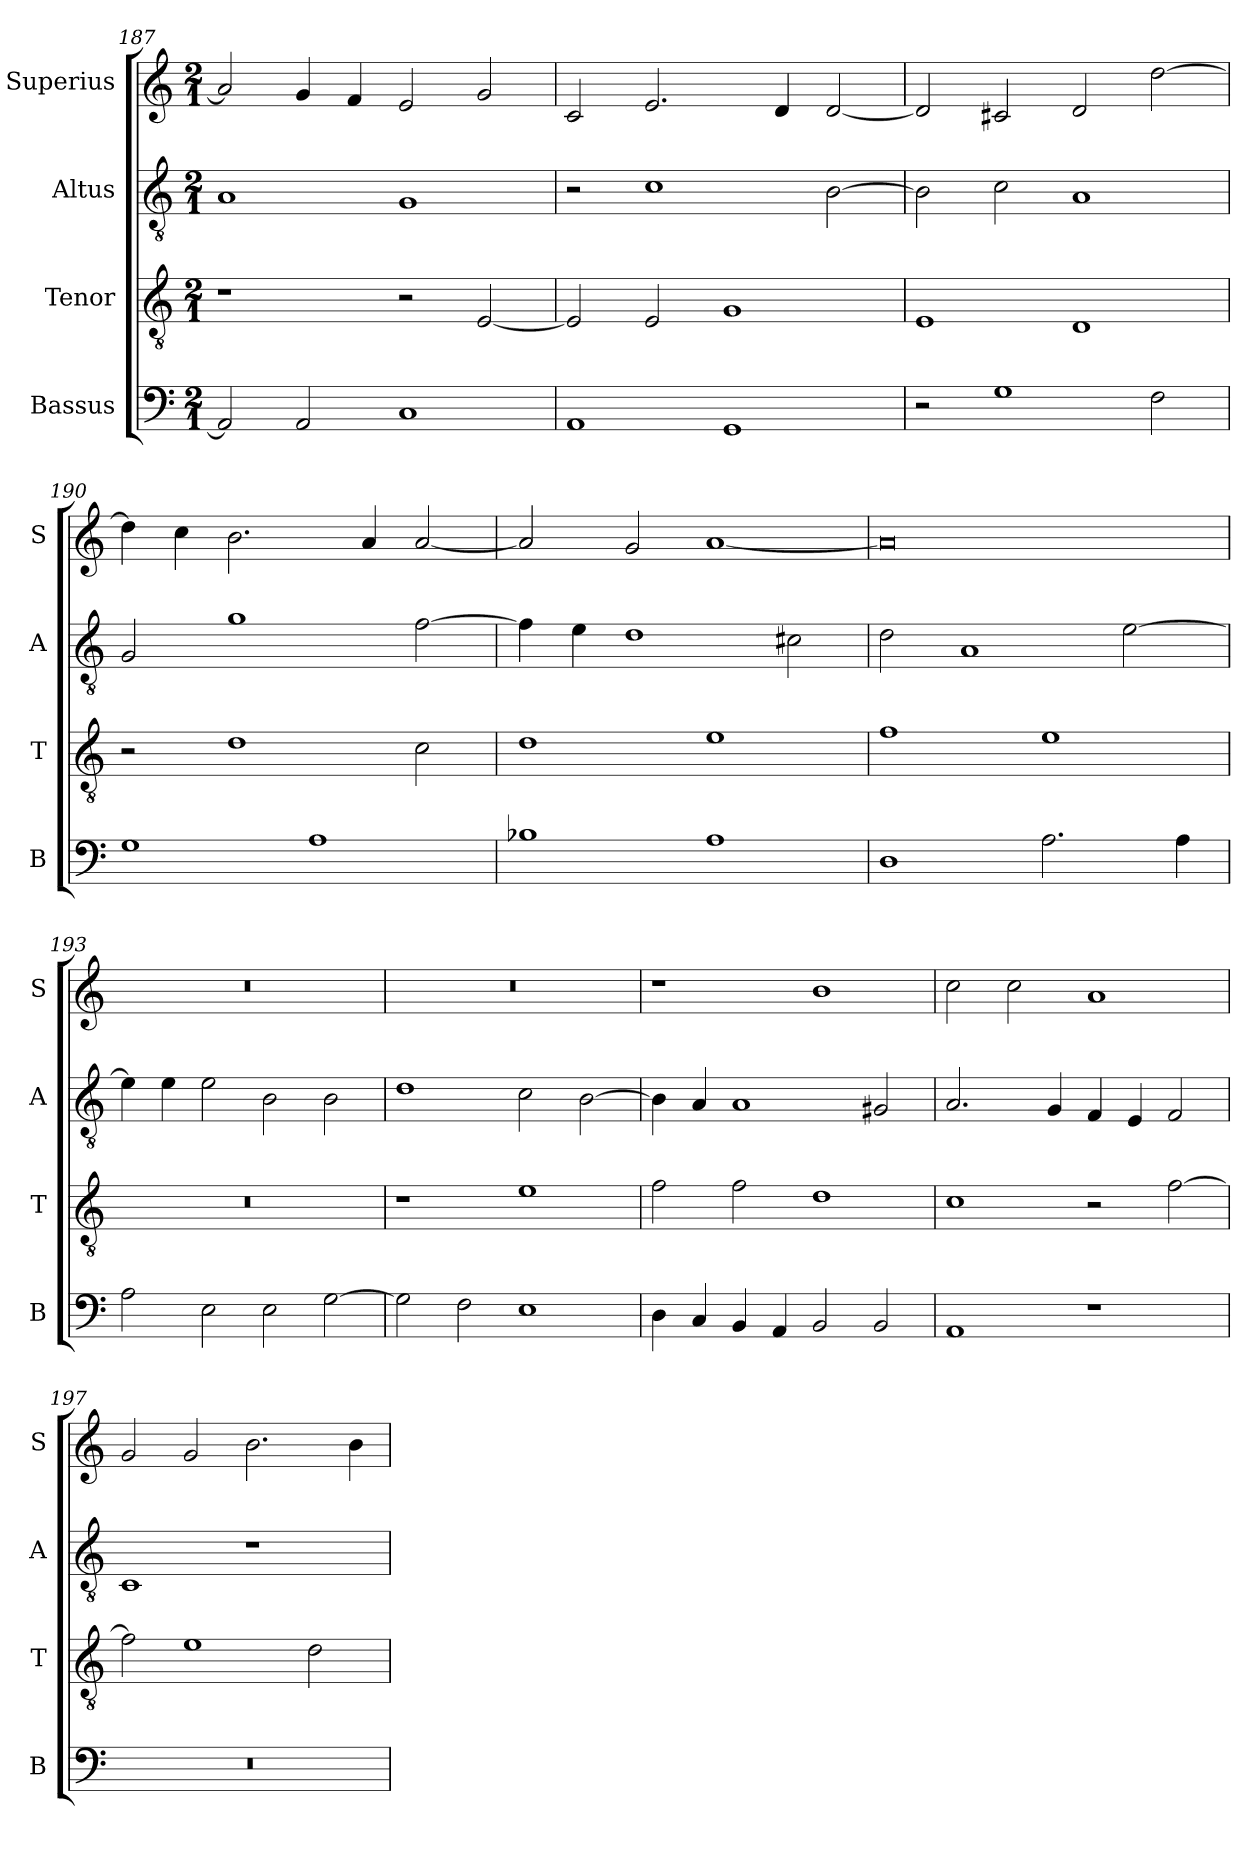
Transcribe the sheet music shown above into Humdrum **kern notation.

**kern	**kern	**kern	**kern
*part4	*part3	*part2	*part1
*staff4	*staff3	*staff2	*staff1
*I"Bassus	*I"Tenor	*I"Altus	*I"Superius
*I'B	*I'T	*I'A	*I'S
*clefF4	*clefGv2	*clefGv2	*clefG2
*k[]	*k[]	*k[]	*k[]
*C:	*C:	*C:	*C:
*M2/1	*M2/1	*M2/1	*M2/1
=187	=187	=187	=187
2AA]	1r	1A	2a]
2AA	.	.	4g
.	.	.	4f
1C	2r	1G	2e
.	[2E	.	2g
=188	=188	=188	=188
1AA	2E]	2r	2c
.	2E	1c	2.e
1GG	1G	.	.
.	.	.	4d
.	.	[2B	[2d
=189	=189	=189	=189
2r	1E	2B]	2d]
1G	.	2c	2c#X
.	1D	1A	2d
2F	.	.	[2dd
=190	=190	=190	=190
1G	2r	2G	4dd]
.	.	.	4cc
.	1d	1g	2.b
1A	.	.	.
.	.	.	4a
.	2c	[2f	[2a
=191	=191	=191	=191
1B-X	1d	4f]	2a]
.	.	4e	.
.	.	1d	2g
1A	1e	.	[1a
.	.	2c#X	.
=192	=192	=192	=192
1D	1f	2d	0a]
.	.	1A	.
2.A	1e	.	.
.	.	[2e	.
4A	.	.	.
=193	=193	=193	=193
2A	0r	4e]	0r
.	.	4e	.
2E	.	2e	.
2E	.	2B	.
[2G	.	2B	.
=194	=194	=194	=194
2G]	1r	1d	0r
2F	.	.	.
1E	1e	2c	.
.	.	[2B	.
=195	=195	=195	=195
4D	2f	4B]	1r
4C	.	4A	.
4BB	2f	1A	.
4AA	.	.	.
2BB	1d	.	1b
2BB	.	2G#X	.
=196	=196	=196	=196
1AA	1c	2.A	2cc
.	.	.	2cc
.	.	4G	.
1r	2r	4F	1a
.	.	4E	.
.	[2f	2F	.
=197	=197	=197	=197
0r	2f]	1C	2g
.	1e	.	2g
.	.	1r	2.b
.	2d	.	.
.	.	.	4b
=	=	=	=
*-	*-	*-	*-
